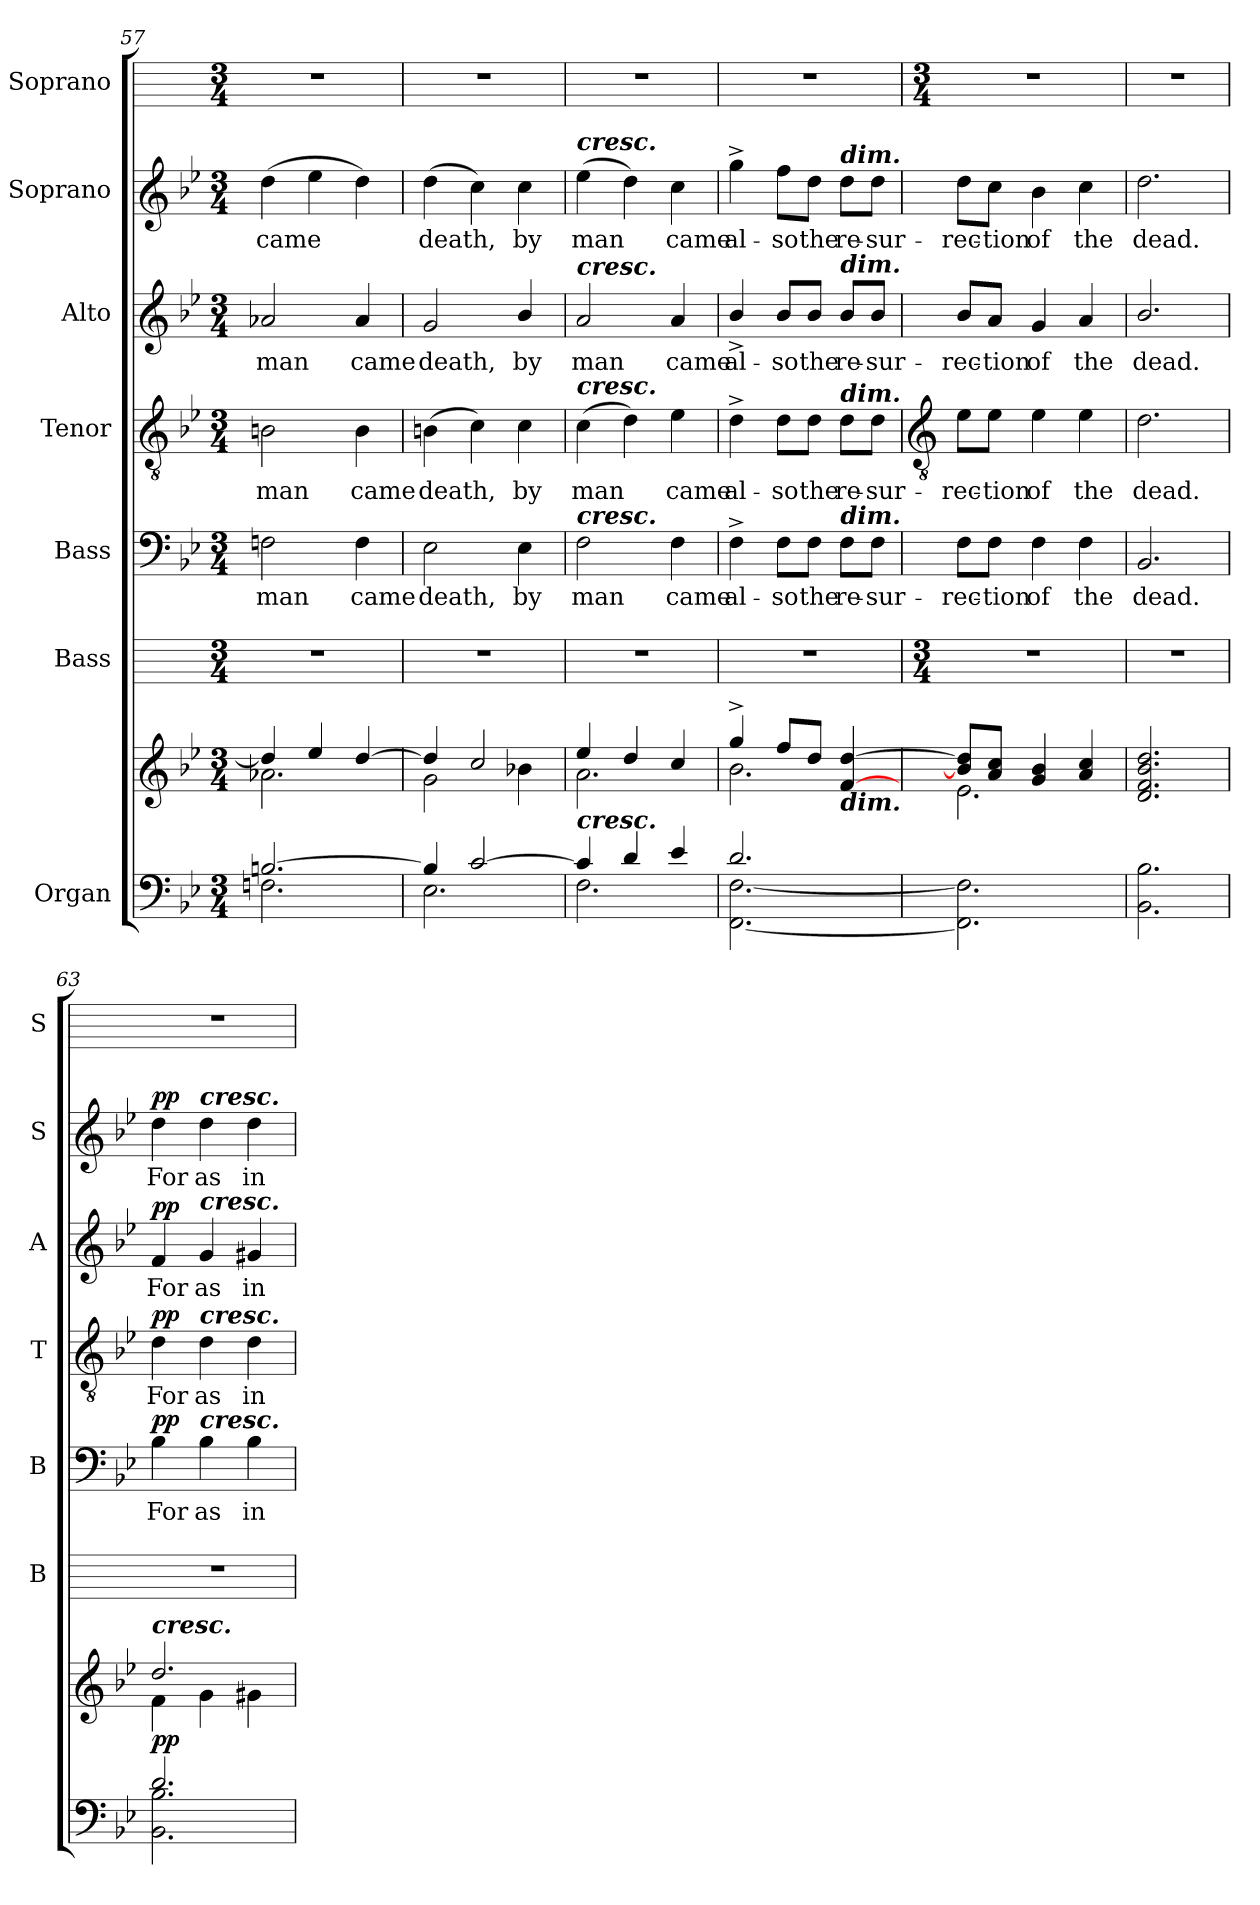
**kern	**kern	**dynam	**kern	**kern	**text	**dynam	**kern	**text	**dynam	**kern	**text	**dynam	**kern	**text	**dynam	**kern
*part7	*part7	*part7	*part6	*part5	*part5	*part5	*part4	*part4	*part4	*part3	*part3	*part3	*part2	*part2	*part2	*part1
*staff8	*staff7	*staff7/8	*staff6	*staff5	*staff5	*staff5	*staff4	*staff4	*staff4	*staff3	*staff3	*staff3	*staff2	*staff2	*staff2	*staff1
*I"Organ	*	*	*I"Bass	*I"Bass	*	*	*I"Tenor	*	*	*I"Alto	*	*	*I"Soprano	*	*	*I"Soprano
*	*	*	*I'B	*I'B	*	*	*I'T	*	*	*I'A	*	*	*I'S	*	*	*I'S
*clefF4	*clefG2	*	*	*clefF4	*	*	*clefGv2	*	*	*clefG2	*	*	*clefG2	*	*	*
*k[b-e-]	*k[b-e-]	*	*	*k[b-e-]	*	*	*k[b-e-]	*	*	*k[b-e-]	*	*	*k[b-e-]	*	*	*
*B-:	*B-:	*	*	*B-:	*	*	*B-:	*	*	*B-:	*	*	*B-:	*	*	*
*M3/4	*M3/4	*	*M3/4	*M3/4	*	*	*M3/4	*	*	*M3/4	*	*	*M3/4	*	*	*M3/4
=57	=57	=57	=57	=57	=57	=57	=57	=57	=57	=57	=57	=57	=57	=57	=57	=57
*^	*^	*	*	*	*	*	*	*	*	*	*	*	*	*	*	*
!	!	!	!	!	!	!	!LO:LY:b	!	!	!LO:LY:b	!	!	!LO:LY:b	!	!	!LO:LY:b	!	!
[2.Bn/	2.Fn\	4dd/]	2.a-X\	.	2.r	2Fn	man	.	2Bn	man	.	2a-X	man	.	(>4dd	came	.	2.r
.	.	4ee-/	.	.	.	.	.	.	.	.	.	.	.	.	4ee-	.	.	.
!	!	!	!	!	!	!	!LO:LY:b	!	!	!LO:LY:b	!	!	!LO:LY:b	!	!	!	!	!
.	.	[4dd/	.	.	.	4F	came	.	4B	came	.	4a-	came	.	4dd)	.	.	.
=58	=58	=58	=58	=58	=58	=58	=58	=58	=58	=58	=58	=58	=58	=58	=58	=58	=58	=58
!	!	!	!	!	!	!	!LO:LY:b	!	!	!LO:LY:b	!	!	!LO:LY:b	!	!	!LO:LY:b	!	!
4B/]	2.E-\	4dd/]	2g\	.	2.r	2E-	death,	.	(>4Bn	death,	.	2g	death,	.	(>4dd	death,	.	2.r
[2c/	.	2cc/	.	.	.	.	.	.	4c)	.	.	.	.	.	4cc)	.	.	.
!	!	!	!	!	!	!	!LO:LY:b	!	!	!LO:LY:b	!	!	!LO:LY:b	!	!	!LO:LY:b	!	!
.	.	.	4b-X\	.	.	4E-	by	.	4c	by	.	4b-/	by	.	4cc	by	.	.
=59	=59	=59	=59	=59	=59	=59	=59	=59	=59	=59	=59	=59	=59	=59	=59	=59	=59	=59
!	!	!	!	!	!	!	!	!	!	!	!	!	!	!	!LO:TX:a:Bi:t=cresc.	!	!	!
!	!	!	!	!	!	!	!	!	!	!	!	!LO:TX:a:Bi:t=cresc.	!	!	!	!	!	!
!	!	!	!	!	!	!	!	!	!LO:TX:a:Bi:t=cresc.	!	!	!	!	!	!	!	!	!
!	!	!	!	!	!	!LO:TX:a:Bi:t=cresc.	!	!	!	!	!	!	!	!	!	!	!	!
!	!	!LO:TX:b:Bi:t=cresc.	!	!	!	!	!	!	!	!	!	!	!	!	!	!	!	!
!	!	!	!	!	!	!	!LO:LY:b	!	!	!LO:LY:b	!	!	!LO:LY:b	!	!	!LO:LY:b	!	!
4c/]	2.F\	4ee-/	2.a\	.	2.r	2F	man	.	(>4c	man	.	2a	man	.	(>4ee-	man	.	2.r
4d/	.	4dd/	.	.	.	.	.	.	4d)	.	.	.	.	.	4dd)	.	.	.
!	!	!	!	!	!	!	!LO:LY:b	!	!	!LO:LY:b	!	!	!LO:LY:b	!	!	!LO:LY:b	!	!
4e-/	.	4cc/	.	.	.	4F	came	.	4e-	came	.	4a	came	.	4cc	came	.	.
=60	=60	=60	=60	=60	=60	=60	=60	=60	=60	=60	=60	=60	=60	=60	=60	=60	=60	=60
!	!	!	!	!	!	!	!LO:LY:b	!	!	!LO:LY:b	!	!	!LO:LY:b	!	!	!LO:LY:b	!	!
2.d/	[2.FF\ [2.F\	4gg^/	2.b-\	.	2.r	4F^	al-	.	4d^	al-	.	4b-^/	al-	.	4gg^	al-	.	2.r
!	!	!	!	!	!	!	!LO:LY:b	!	!	!LO:LY:b	!	!	!LO:LY:b	!	!	!LO:LY:b	!	!
.	.	8ff/L	.	.	.	8F\L	-so	.	8d\L	-so	.	8b-/L	-so	.	8ff\L	-so	.	.
!	!	!	!	!	!	!	!LO:LY:b	!	!	!LO:LY:b	!	!	!LO:LY:b	!	!	!LO:LY:b	!	!
.	.	8dd/J	.	.	.	8F\J	the	.	8d\J	the	.	8b-/J	the	.	8dd\J	the	.	.
!	!	!	!	!	!	!	!	!	!	!	!	!	!	!	!LO:TX:a:Bi:t=dim.	!	!	!
!	!	!	!	!	!	!	!	!	!	!	!	!LO:TX:a:Bi:t=dim.	!	!	!	!	!	!
!	!	!	!	!	!	!	!	!	!LO:TX:a:Bi:t=dim.	!	!	!	!	!	!	!	!	!
!	!	!	!	!	!	!LO:TX:a:Bi:t=dim.	!	!	!	!	!	!	!	!	!	!	!	!
!	!	!LO:TX:b:Bi:t=dim.	!	!	!	!	!	!	!	!	!	!	!	!	!	!	!	!
!	!	!	!	!	!	!	!LO:LY:b	!	!	!LO:LY:b	!	!	!LO:LY:b	!	!	!LO:LY:b	!	!
.	.	[4f/ [4dd/	.	.	.	8F\L	re-	.	8d\L	re-	.	8b-/L	re-	.	8dd\L	re-	.	.
!	!	!	!	!	!	!	!LO:LY:b	!	!	!LO:LY:b	!	!	!LO:LY:b	!	!	!LO:LY:b	!	!
.	.	.	.	.	.	8F\J	-sur-	.	8d\J	-sur-	.	8b-/J	-sur-	.	8dd\J	-sur-	.	.
!!LO:LB:g=z
=61	=61	=61	=61	=61	=61	=61	=61	=61	=61	=61	=61	=61	=61	=61	=61	=61	=61	=61
*	*	*	*	*	*	*	*	*	*clefGv2	*	*	*	*	*	*	*	*	*
*	*	*	*	*	*M3/4	*	*	*	*	*	*	*	*	*	*	*	*	*M3/4
!	!	!	!	!	!	!	!LO:LY:b	!	!	!LO:LY:b	!	!	!LO:LY:b	!	!	!LO:LY:b	!	!
2.ryy	2.FF\] 2.F\]	8b-/] 8dd/]L	2.e-\	.	2.r	8F\L	-rec-	.	8e-\L	-rec-	.	8b-/L	-rec-	.	8dd\L	-rec-	.	2.r
!	!	!	!	!	!	!	!LO:LY:b	!	!	!LO:LY:b	!	!	!LO:LY:b	!	!	!LO:LY:b	!	!
.	.	8a/ 8cc/J	.	.	.	8F\J	-tion	.	8e-\J	-tion	.	8a/J	-tion	.	8cc\J	-tion	.	.
!	!	!	!	!	!	!	!LO:LY:b	!	!	!LO:LY:b	!	!	!LO:LY:b	!	!	!LO:LY:b	!	!
.	.	4g/ 4b-/	.	.	.	4F	of	.	4e-	of	.	4g	of	.	4b-	of	.	.
!	!	!	!	!	!	!	!LO:LY:b	!	!	!LO:LY:b	!	!	!LO:LY:b	!	!	!LO:LY:b	!	!
.	.	4a/ 4cc/	.	.	.	4F	the	.	4e-	the	.	4a	the	.	4cc	the	.	.
=62	=62	=62	=62	=62	=62	=62	=62	=62	=62	=62	=62	=62	=62	=62	=62	=62	=62	=62
!	!	!	!	!	!	!	!LO:LY:b	!	!	!LO:LY:b	!	!	!LO:LY:b	!	!	!LO:LY:b	!	!
2.ryy	2.BB-\ 2.B-\	2.d/ 2.f/ 2.b-/ 2.dd/	2.ryy	.	2.r	2.BB-	dead.	.	2.d	dead.	.	2.b-/	dead.	.	2.dd	dead.	.	2.r
=63	=63	=63	=63	=63	=63	=63	=63	=63	=63	=63	=63	=63	=63	=63	=63	=63	=63	=63
!	!	!LO:TX:a:Bi:t=cresc.	!	!	!	!	!	!	!	!	!	!	!	!	!	!	!	!
!	!	!	!	!LO:DY:b	!	!	!LO:LY:b	!LO:DY:b	!	!LO:LY:b	!LO:DY:b	!	!LO:LY:b	!LO:DY:b	!	!LO:LY:b	!LO:DY:b	!
2.d/	2.BB-\ 2.B-\	2.dd/	4f\	pp	2.r	4B-	For	pp	4d	For	pp	4f	For	pp	4dd	For	pp	2.r
!	!	!	!	!	!	!	!	!	!	!	!	!	!	!	!LO:TX:a:Bi:t=cresc.	!	!	!
!	!	!	!	!	!	!	!	!	!	!	!	!LO:TX:a:Bi:t=cresc.	!	!	!	!	!	!
!	!	!	!	!	!	!	!	!	!LO:TX:a:Bi:t=cresc.	!	!	!	!	!	!	!	!	!
!	!	!	!	!	!	!LO:TX:a:Bi:t=cresc.	!	!	!	!	!	!	!	!	!	!	!	!
!	!	!	!	!	!	!	!LO:LY:b	!	!	!LO:LY:b	!	!	!LO:LY:b	!	!	!LO:LY:b	!	!
.	.	.	4g\	.	.	4B-	as	.	4d	as	.	4g	as	.	4dd	as	.	.
!	!	!	!	!	!	!	!LO:LY:b	!	!	!LO:LY:b	!	!	!LO:LY:b	!	!	!LO:LY:b	!	!
.	.	.	4g#X\	.	.	4B-	in	.	4d	in	.	4g#X	in	.	4dd	in	.	.
*v	*v	*	*	*	*	*	*	*	*	*	*	*	*	*	*	*	*	*
*	*v	*v	*	*	*	*	*	*	*	*	*	*	*	*	*	*	*
=	=	=	=	=	=	=	=	=	=	=	=	=	=	=	=	=
*-	*-	*-	*-	*-	*-	*-	*-	*-	*-	*-	*-	*-	*-	*-	*-	*-
